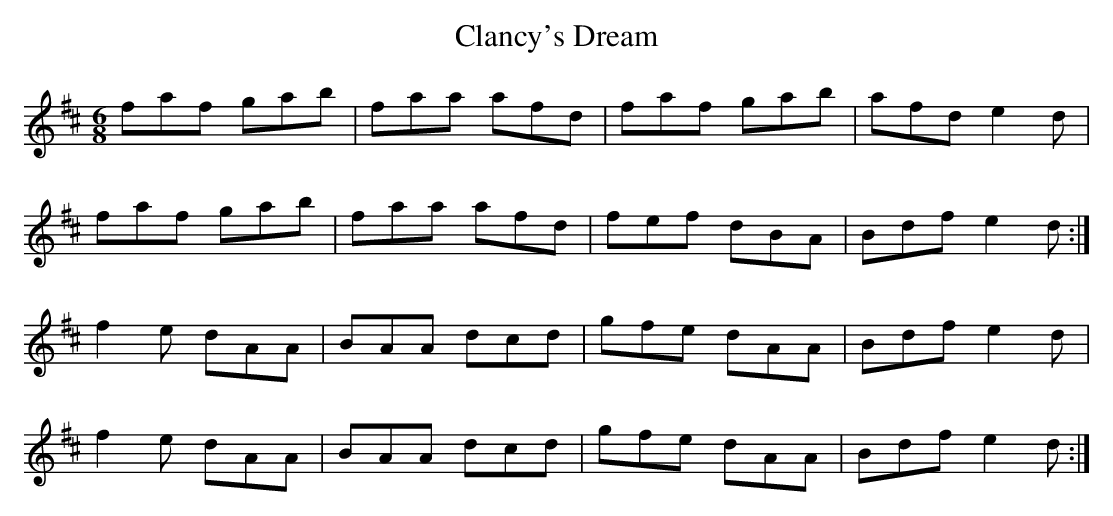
X:1
T: Clancy's Dream
M: 6/8
L: 1/8
K: D
faf gab | faa afd | faf gab | afd e2 d |
faf gab | faa afd | fef dBA | Bdf e2 d :|
f2 e dAA | BAA dcd | gfe dAA | Bdf e2 d |
f2 e dAA | BAA dcd | gfe dAA | Bdf e2 d :|
